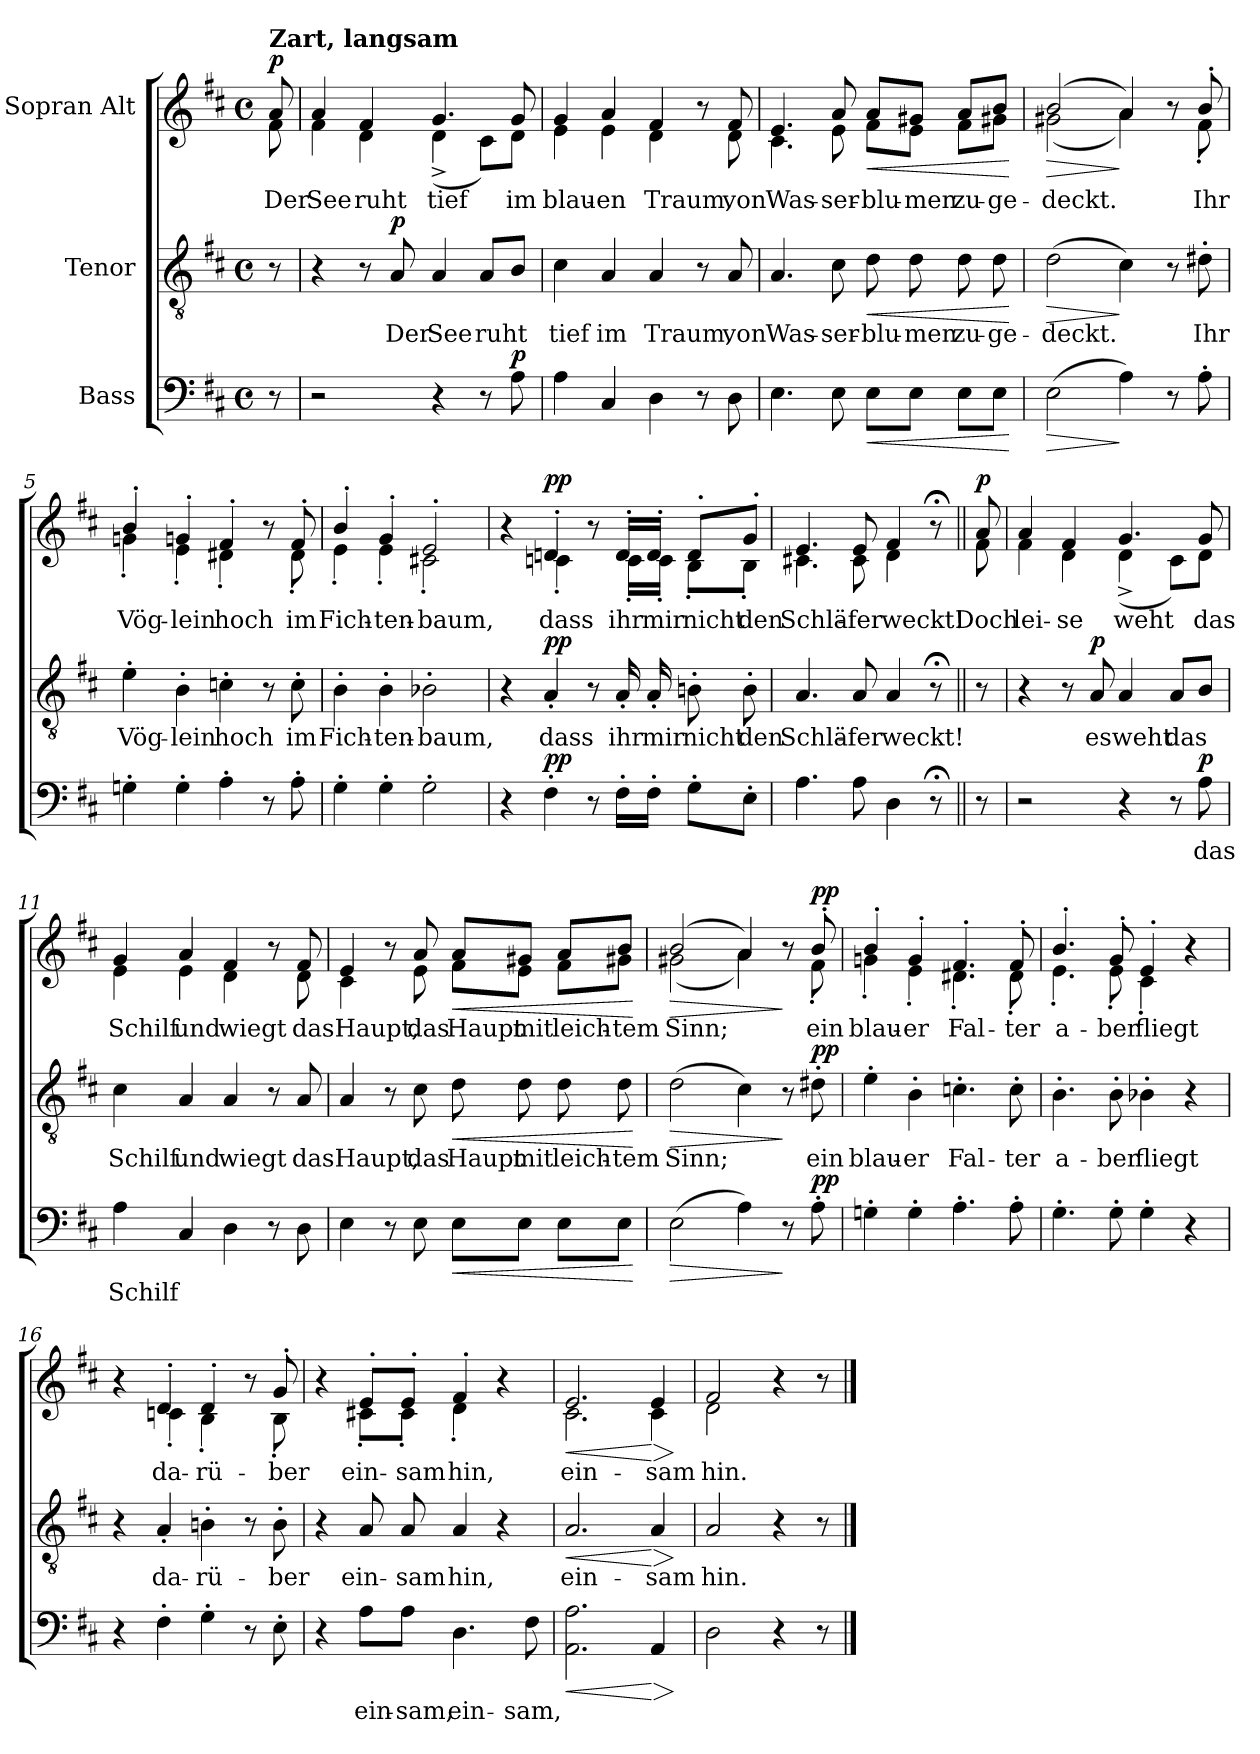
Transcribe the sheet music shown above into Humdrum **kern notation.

**kern	**text	**dynam	**kern	**text	**dynam	**kern	**text	**dynam
*part3	*part3	*part3	*part2	*part2	*part2	*part1	*part1	*part1
*staff3	*staff3	*staff3	*staff2	*staff2	*staff2	*staff1	*staff1	*staff1
*I"Bass	*	*	*I"Tenor	*	*	*I"Sopran Alt	*	*
*clefF4	*	*	*clefGv2	*	*	*clefG2	*	*
*k[f#c#]	*	*	*k[f#c#]	*	*	*k[f#c#]	*	*
*M4/4	*	*	*M4/4	*	*	*M4/4	*	*
*met(c)	*	*	*met(c)	*	*	*met(c)	*	*
=	=	=	=	=	=	=	=	=
*	*	*	*	*	*	*^	*	*
!	!	!	!	!	!	!LO:TX:a:B:t=Zart, langsam	!	!	!
!	!	!	!	!	!	!	!	!	!LO:DY:a
8r	.	.	8r	.	.	8a/	8f#\	Der	p
=1	=1	=1	=1	=1	=1	=1	=1	=1	=1
2r	.	.	4r	.	.	4a/	4f#\	See	.
.	.	.	8r	.	.	4f#/	4d\	ruht	.
!	!	!	!	!	!LO:DY:a	!	!	!	!
.	.	.	8A/	Der	p	.	.	.	.
4r	.	.	4A/	See	.	4.g/	(4d^\	tief	.
8r	.	.	8A/L	ruht	.	.	8c#\L)	.	.
!	!	!LO:DY:a	!	!	!	!	!	!	!
8A\	.	p	8B/J	.	.	8g/	8d\J	im	.
=2	=2	=2	=2	=2	=2	=2	=2	=2	=2
4A\	.	.	4c#\	tief	.	4g/	4e\	blau-	.
4C#/	.	.	4A/	im	.	4a/	4e\	-en	.
4D\	.	.	4A/	Traum,	.	4f#/	4d\	Traum,	.
8r	.	.	8r	.	.	8r	8ryy	.	.
8D\	.	.	8A/	von	.	8f#/	8d\	von	.
=3	=3	=3	=3	=3	=3	=3	=3	=3	=3
4.E\	.	.	4.A/	Was-	.	4.e/	4.c#\	Was-	.
8E\	.	.	8c#\	-ser-	.	8a/	8e\	-ser-	.
!	!	!LO:HP:b	!	!	!LO:HP:b	!	!	!	!LO:HP:b
8E\L	.	<	8d\	-blu-	<	8a/L	8f#\L	-blu-	<
8E\J	.	.	8d\	-men	.	8g#X/J	8e\J	-men	.
8E\L	.	.	8d\	zu-	.	8a/L	8f#\L	zu-	.
8E\J	.	.	8d\	-ge-	.	8b/J	8g#X\J	-ge-	.
*	*	*	*	*	*	*v	*v	*	*
.	.	[	.	.	[	.	.	[
=4	=4	=4	=4	=4	=4	=4	=4	=4
!	!	!LO:HP:b	!	!	!LO:HP:b	!	!	!LO:HP:b
*	*	*	*	*	*	*^	*	*
(2E\	.	>	(2d\	-deckt.	>	(2b/	(2g#X\	-deckt.	>
4A\)	.	]	4c#\)	.	]	4a/)	4a\)	.	]
8r	.	.	8r	.	.	8r	8ryy	.	.
8A'\	.	.	8d#X'\	Ihr	.	8b'/	8f#'\	Ihr	.
!!LO:LB:g=z	!!
=5	=5	=5	=5	=5	=5	=5	=5	=5	=5
4Gn'\	.	.	4e'\	Vög-	.	4b'/	4gn'\	Vög-	.
4G'\	.	.	4B'\	-lein	.	4gn'/	4e'\	-lein	.
4A'\	.	.	4cn'\	hoch	.	4f#'/	4d#X'\	hoch	.
8r	.	.	8r	.	.	8r	8ryy	.	.
8A'\	.	.	8c'\	im	.	8f#'/	8d#'\	im	.
=6	=6	=6	=6	=6	=6	=6	=6	=6	=6
4G'\	.	.	4B'\	Fich-	.	4b'/	4e'\	Fich-	.
4G'\	.	.	4B'\	-ten-	.	4g'/	4e'\	-ten-	.
2G'\	.	.	2B-X'\	-baum,	.	2e'/	2c#X'\	-baum,	.
=7	=7	=7	=7	=7	=7	=7	=7	=7	=7
4r	.	.	4r	.	.	4r	4ryy	.	.
!	!	!LO:DY:a	!	!	!LO:DY:a	!	!	!	!LO:DY:a
4F#'\	.	pp	4A'/	dass	pp	4dn'/	4cn'\	dass	pp
8r	.	.	8r	.	.	8r	8ryy	.	.
16F#'\LL	.	.	16A'/	ihr	.	16d'/LL	16c'\LL	ihr	.
16F#'\JJ	.	.	16A'/	mir	.	16d'/JJ	16c'\JJ	mir	.
8G'\L	.	.	8Bn'\	nicht	.	8d'/L	8B'\L	nicht	.
8E'\J	.	.	8B'\	den	.	8g'/J	8B'\J	den	.
=8	=8	=8	=8	=8	=8	=8	=8	=8	=8
4.A\	.	.	4.A/	Schlä-	.	4.e/	4.c#X\	Schlä-	.
8A\	.	.	8A/	-fer	.	8e/	8c#\	-fer	.
4D\	.	.	4A/	weckt!	.	4f#/	4d\	weckt!	.
8r;<	.	.	8r;<	.	.	8r;<	8ryy	.	.
=9||	=9||	=9||	=9||	=9||	=9||	=9||	=9||	=9||	=9||
!	!	!	!	!	!	!	!	!	!LO:DY:a
8r	.	.	8r	.	.	8a/	8f#\	Doch	p
!!LO:LB:g=z	!!
=10	=10	=10	=10	=10	=10	=10	=10	=10	=10
2r	.	.	4r	.	.	4a/	4f#\	lei-	.
.	.	.	8r	.	.	4f#/	4d\	-se	.
!	!	!	!	!	!LO:DY:a	!	!	!	!
.	.	.	8A/	es	p	.	.	.	.
4r	.	.	4A/	weht	.	4.g/	(4d^\	weht	.
8r	.	.	8A/L	das	.	.	8c#\L)	.	.
!	!	!LO:DY:a	!	!	!	!	!	!	!
8A\	das	p	8B/J	.	.	8g/	8d\J	das	.
=11	=11	=11	=11	=11	=11	=11	=11	=11	=11
4A\	Schilf	.	4c#\	Schilf	.	4g/	4e\	Schilf	.
4C#/	.	.	4A/	und	.	4a/	4e\	und	.
4D\	.	.	4A/	wiegt	.	4f#/	4d\	wiegt	.
8r	.	.	8r	.	.	8r	8ryy	.	.
8D\	.	.	8A/	das	.	8f#/	8d\	das	.
=12	=12	=12	=12	=12	=12	=12	=12	=12	=12
4E\	.	.	4A/	Haupt,	.	4e/	4c#\	Haupt,	.
8r	.	.	8r	.	.	8r	8ryy	.	.
8E\	.	.	8c#\	das	.	8a/	8e\	das	.
!	!	!LO:HP:b	!	!	!LO:HP:b	!	!	!	!LO:HP:b
8E\L	.	<	8d\	Haupt	<	8a/L	8f#\L	Haupt	<
8E\J	.	.	8d\	mit	.	8g#X/J	8e\J	mit	.
8E\L	.	.	8d\	leich-	.	8a/L	8f#\L	leich-	.
8E\J	.	.	8d\	-tem	.	8b/J	8g#X\J	-tem	.
*	*	*	*	*	*	*v	*v	*	*
.	.	[	.	.	[	.	.	[
=13	=13	=13	=13	=13	=13	=13	=13	=13
!	!	!LO:HP:b	!	!	!LO:HP:b	!	!	!LO:HP:b
*	*	*	*	*	*	*^	*	*
(2E\	.	>	(2d\	Sinn;	>	(2b/	(2g#X\	Sinn;	>
4A\)	.	.	4c#\)	.	.	4a/)	4a\)	.	.
8r	.	]	8r	.	]	8r	8ryy	.	]
!	!	!LO:DY:a	!	!	!LO:DY:a	!	!	!	!LO:DY:a
8A'\	.	pp	8d#X'\	ein	pp	8b'/	8f#'\	ein	pp
!!LO:LB:g=z	!!
=14	=14	=14	=14	=14	=14	=14	=14	=14	=14
4Gn'\	.	.	4e'\	blau-	.	4b'/	4gn'\	blau-	.
4G'\	.	.	4B'\	-er	.	4g'/	4e'\	-er	.
4.A'\	.	.	4.cn'\	Fal-	.	4.f#'/	4.d#X'\	Fal-	.
8A'\	.	.	8c'\	-ter	.	8f#'/	8d#'\	-ter	.
=15	=15	=15	=15	=15	=15	=15	=15	=15	=15
4.G'\	.	.	4.B'\	a-	.	4.b'/	4.e'\	a-	.
8G'\	.	.	8B'\	-ber	.	8g'/	8e'\	-ber	.
4G'\	.	.	4B-X'\	fliegt	.	4e'/	4c#'\	fliegt	.
4r	.	.	4r	.	.	4r	4ryy	.	.
=16	=16	=16	=16	=16	=16	=16	=16	=16	=16
4r	.	.	4r	.	.	4r	4ryy	.	.
4F#'\	.	.	4A'/	da-	.	4d'/	4cn'\	da-	.
4G'\	.	.	4Bn'\	-rü-	.	4d'/	4B'\	-rü-	.
8r	.	.	8r	.	.	8r	8ryy	.	.
8E'\	.	.	8B'\	-ber	.	8g'/	8B'\	-ber	.
=17	=17	=17	=17	=17	=17	=17	=17	=17	=17
4r	.	.	4r	.	.	4r	4ryy	.	.
8A\L	ein-	.	8A/	ein-	.	8e'/L	8c#X'\L	ein-	.
8A\J	-sam,	.	8A/	-sam	.	8e'/J	8c#'\J	-sam	.
4.D\	ein-	.	4A/	hin,	.	4f#'/	4d'\	hin,	.
.	.	.	4r	.	.	4r	4ryy	.	.
8F#\	-sam,	.	.	.	.	.	.	.	.
=18	=18	=18	=18	=18	=18	=18	=18	=18	=18
!	!	!LO:HP:b	!	!	!LO:HP:b	!	!	!	!LO:HP:b
2.AA\ 2.A\	.	<	2.A/	ein-	<	2.e/	2.c#\	ein-	<
!	!	!LO:HP:n=1:b	!	!	!LO:HP:n=1:b	!	!	!	!LO:HP:n=1:b
4AA/	.	[ >	4A/	-sam	[ >	4e/	4c#\	-sam	[ >
*	*	*	*	*	*	*v	*v	*	*
.	.	]	.	.	]	.	.	]
=19	=19	=19	=19	=19	=19	=19	=19	=19
*	*	*	*	*	*	*^	*	*
2D\	.	.	2A/	hin.	.	2f#/	2d\	hin.	.
4r	.	.	4r	.	.	4r	4ryy	.	.
8r	.	.	8r	.	.	8r	8ryy	.	.
*	*	*	*	*	*	*v	*v	*	*
==	==	==	==	==	==	==	==	==
*-	*-	*-	*-	*-	*-	*-	*-	*-
